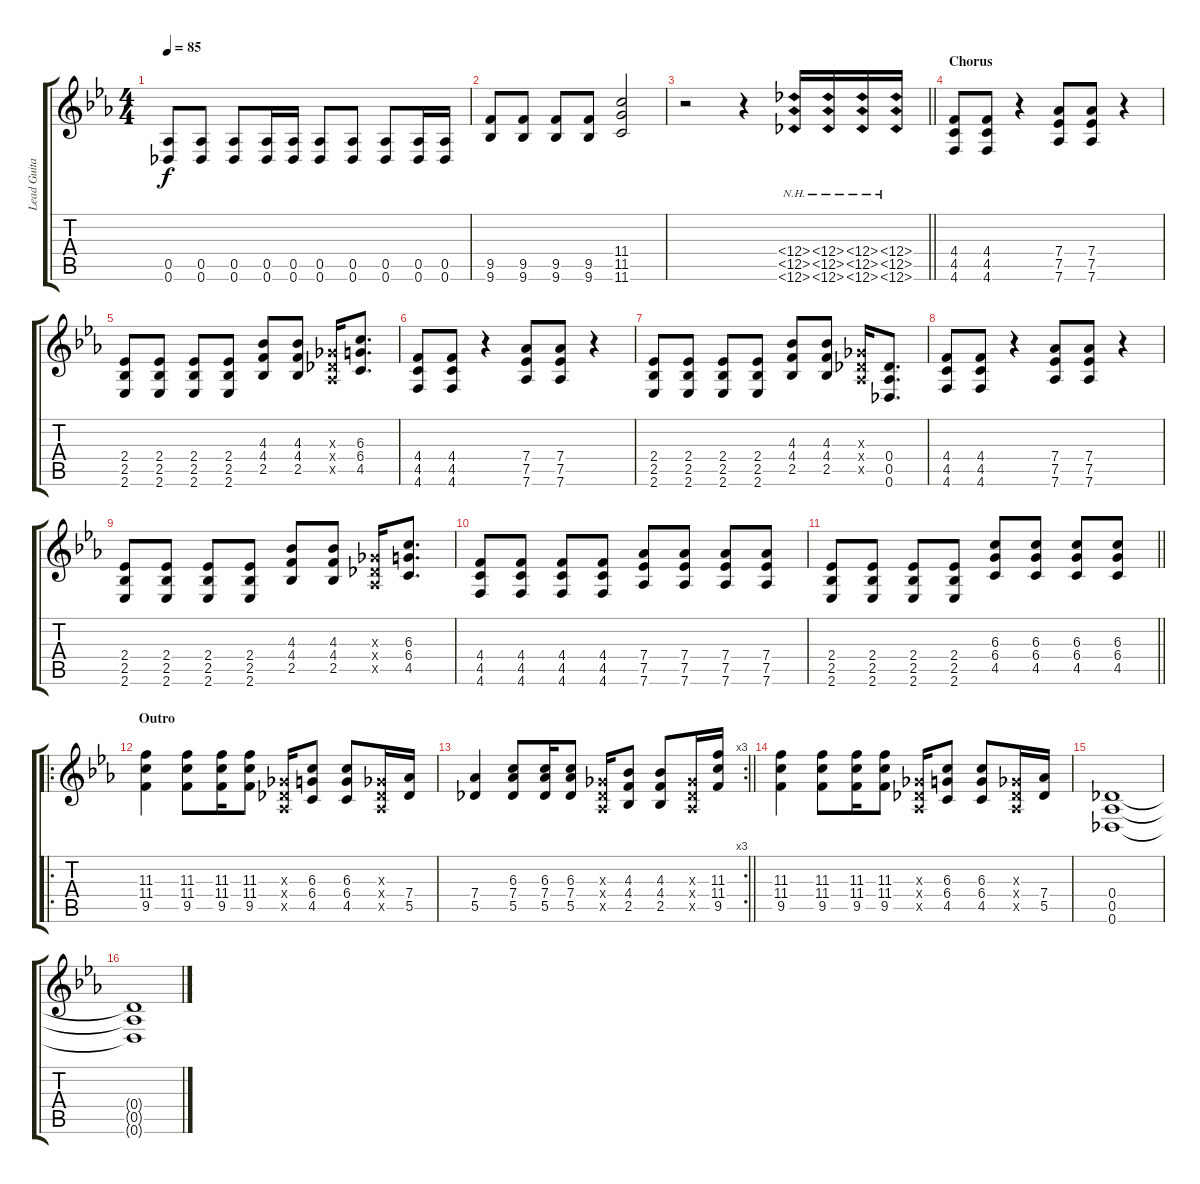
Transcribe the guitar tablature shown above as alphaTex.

\track ("Lead Guitar" "Lead Guita") {instrument electricguitarclean}
\staff {score tabs}
\tuning (Eb4 Bb3 Gb3 Db3 Ab2 Db2) {hide}
\ts (4 4)
\tempo 85
\clef g2
\ks eb
(0.5 0.6).8{dy f} (0.5 0.6).8 (0.5 0.6).8 (0.5 0.6).16 (0.5 0.6).16 (0.5 0.6).8 (0.5 0.6).8 (0.5 0.6).8 (0.5 0.6).16 (0.5 0.6).16 |
(9.5 9.6).8 (9.5 9.6).8 (9.5 9.6).8 (9.5 9.6).8 (11.4 11.5 11.6).2 |
\barLineRight lightlight
r.2 r.4 (6.4{nh} 6.5{nh} 6.6{nh}).16 (6.4{nh} 6.5{nh} 6.6{nh}).16 (6.4{nh} 6.5{nh} 6.6{nh}).16 (6.4{nh} 6.5{nh} 6.6{nh}).16 |
\section ("" "Chorus")
(4.4 4.5 4.6).8 (4.4 4.5 4.6).8 r.4 (7.4 7.5 7.6).8 (7.4 7.5 7.6).8 r.4 |
(2.4 2.5 2.6).8 (2.4 2.5 2.6).8 (2.4 2.5 2.6).8 (2.4 2.5 2.6).8 (4.3 4.4 2.5).8 (4.3 4.4 2.5).8 (0.3{x} 0.4{x} 0.5{x}).16 (6.3 6.4 4.5).8{d} |
(4.4 4.5 4.6).8 (4.4 4.5 4.6).8 r.4 (7.4 7.5 7.6).8 (7.4 7.5 7.6).8 r.4 |
(2.4 2.5 2.6).8 (2.4 2.5 2.6).8 (2.4 2.5 2.6).8 (2.4 2.5 2.6).8 (4.3 4.4 2.5).8 (4.3 4.4 2.5).8 (0.3{x} 0.4{x} 0.5{x}).16 (0.4 0.5 0.6).8{d} |
(4.4 4.5 4.6).8 (4.4 4.5 4.6).8 r.4 (7.4 7.5 7.6).8 (7.4 7.5 7.6).8 r.4 |
(2.4 2.5 2.6).8 (2.4 2.5 2.6).8 (2.4 2.5 2.6).8 (2.4 2.5 2.6).8 (4.3 4.4 2.5).8 (4.3 4.4 2.5).8 (0.3{x} 0.4{x} 0.5{x}).16 (6.3 6.4 4.5).8{d} |
(4.4 4.5 4.6).8 (4.4 4.5 4.6).8 (4.4 4.5 4.6).8 (4.4 4.5 4.6).8 (7.4 7.5 7.6).8 (7.4 7.5 7.6).8 (7.4 7.5 7.6).8 (7.4 7.5 7.6).8 |
\barLineRight lightlight
(2.4 2.5 2.6).8 (2.4 2.5 2.6).8 (2.4 2.5 2.6).8 (2.4 2.5 2.6).8 (6.3 6.4 4.5).8 (6.3 6.4 4.5).8 (6.3 6.4 4.5).8 (6.3 6.4 4.5).8 |
\ro
\section ("" "Outro")
(11.3 11.4 9.5).4 (11.3 11.4 9.5).8 (11.3 11.4 9.5).16 (11.3 11.4 9.5).8 (0.3{x} 0.4{x} 0.5{x}).16 (6.3 6.4 4.5).8 (6.3 6.4 4.5).8 (0.3{x} 0.4{x} 0.5{x}).16 (7.4 5.5).16 |
\rc 3
\barLineRight lightlight
(7.4 5.5).4 (6.3 7.4 5.5).8 (6.3 7.4 5.5).16 (6.3 7.4 5.5).8 (0.3{x} 0.4{x} 0.5{x}).16 (4.3 4.4 2.5).8 (4.3 4.4 2.5).8 (0.3{x} 0.4{x} 0.5{x}).16 (11.3 11.4 9.5).16 |
(11.3 11.4 9.5).4 (11.3 11.4 9.5).8 (11.3 11.4 9.5).16 (11.3 11.4 9.5).8 (0.3{x} 0.4{x} 0.5{x}).16 (6.3 6.4 4.5).8 (6.3 6.4 4.5).8 (0.3{x} 0.4{x} 0.5{x}).16 (7.4 5.5).16 |
(0.4 0.5 0.6).1 |
(0.4{t} 0.5{t} 0.6{t}).1
